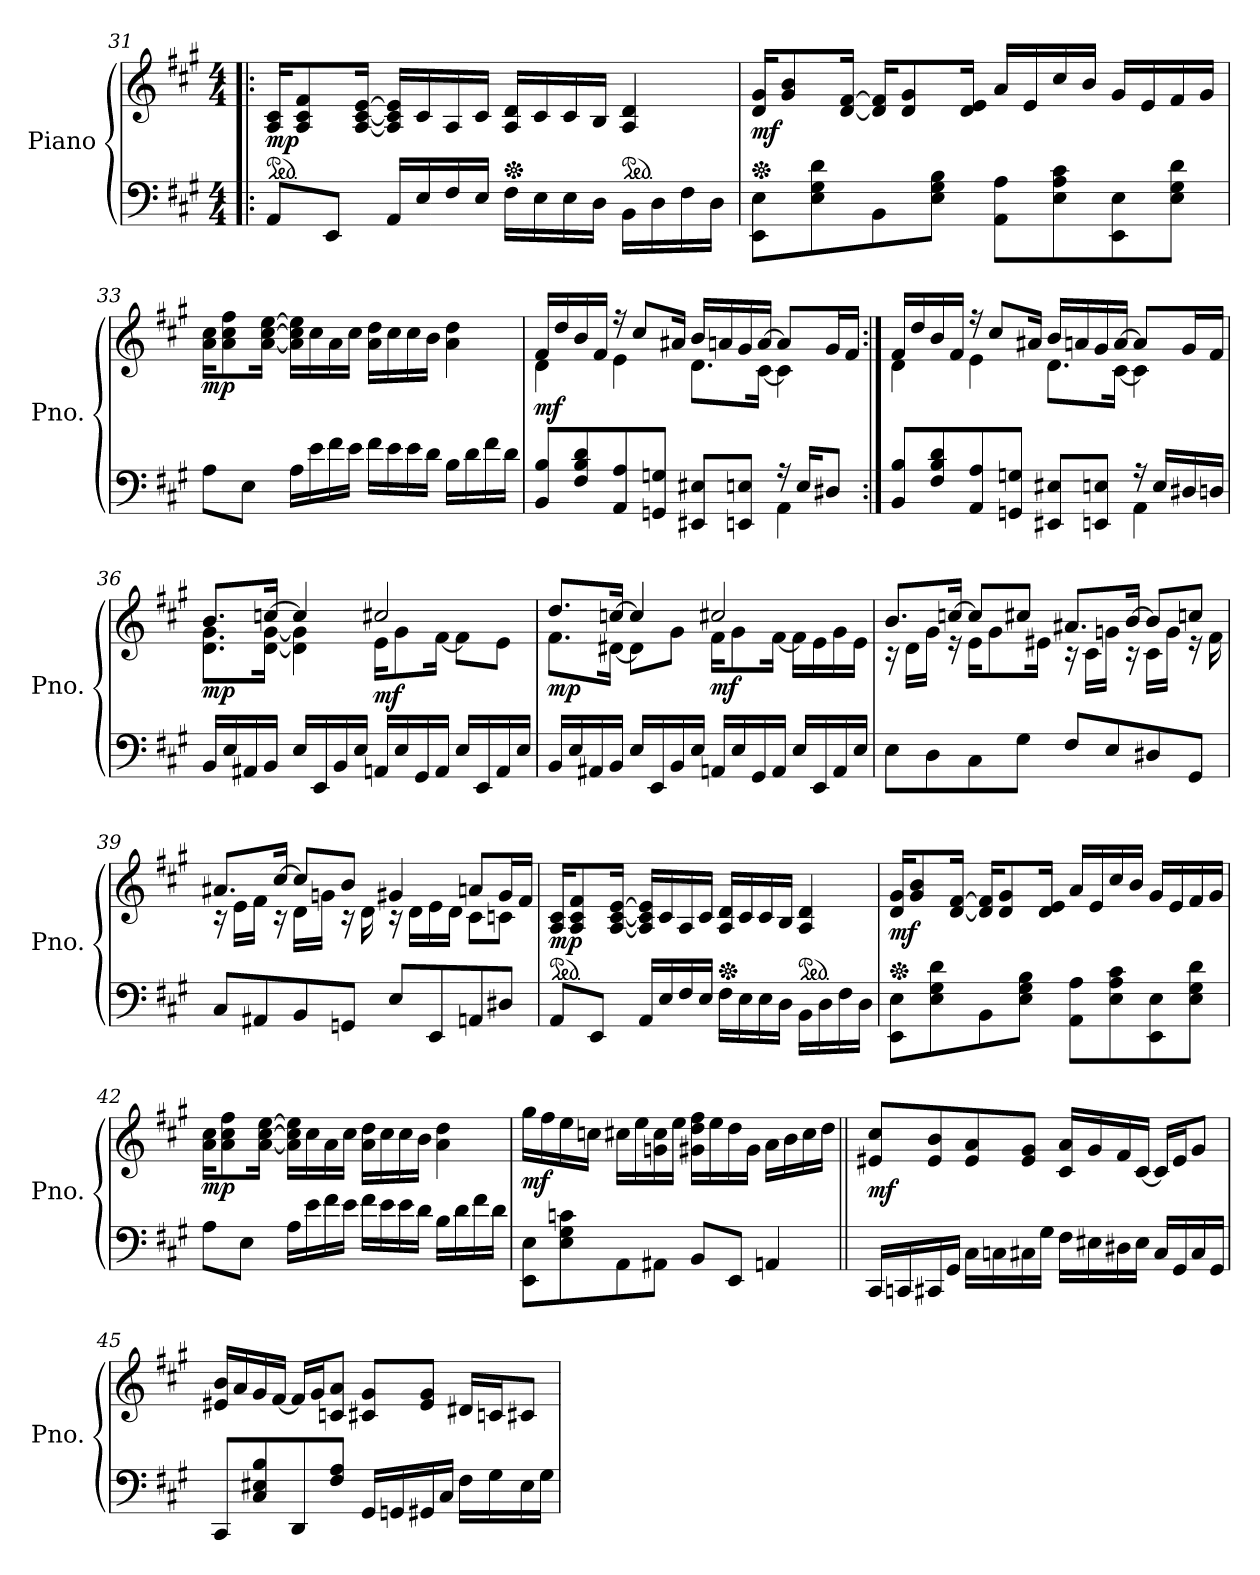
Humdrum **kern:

**kern	**kern	**dynam
*part1	*part1	*part1
*staff2	*staff1	*staff1/2
*I"Piano	*	*
*I'Pno.	*	*
!!LO:PB:g=z
*clefF4	*clefG2	*
*k[f#c#g#]	*k[f#c#g#]	*
*M4/4	*M4/4	*
*	*ped	*
=31!|:	=31!|:	=31!|:
!	!	!LO:DY:b
8AA/L	16A/ 16c#/KL	mp
.	8A/ 8c#/ 8f#/	.
8EE/J	.	.
.	[16A/ [16c#/ [16e/Jk	.
16AA/LL	16A/] 16c#/] 16e/]LL	.
16E/	16c#/	.
16F#/	16A/	.
16E/JJ	16c#/JJ	.
*	*Xped	*
16F#\LL	16A/ 16d/LL	.
16E\	16c#/	.
16E\	16c#/	.
16D\JJ	16B/JJ	.
*	*ped	*
16BB\LL	4A/ 4d/	.
16D\	.	.
16F#\	.	.
16D\JJ	.	.
=32	=32	=32
*	*Xped	*
!	!	!LO:DY:b
8EE\ 8E\L	16d/ 16g#/KL	mf
.	8g#/ 8b/	.
8E\ 8G#\ 8d\	.	.
.	[16d/ [16f#/Jk	.
8BB\	16d/] 16f#/]KL	.
.	8d/ 8g#/	.
8E\ 8G#\ 8B\J	.	.
.	16d/ 16e/Jk	.
8AA\ 8A\L	16a/LL	.
.	16e/	.
8E\ 8A\ 8c#\	16cc#/	.
.	16b/JJ	.
8EE\ 8E\	16g#/LL	.
.	16e/	.
8E\ 8G#\ 8d\J	16f#/	.
.	16g#/JJ	.
!!LO:LB:g=z
=33	=33	=33
!	!	!LO:DY:b
8A\L	16a\ 16cc#\KL	mp
.	8a\ 8cc#\ 8ff#\	.
8E\J	.	.
.	[16a\ [16cc#\ [16ee\Jk	.
16A\LL	16a\] 16cc#\] 16ee\]LL	.
16e\	16cc#\	.
16f#\	16a\	.
16e\JJ	16cc#\JJ	.
16f#\LL	16a\ 16dd\LL	.
16e\	16cc#\	.
16e\	16cc#\	.
16d\JJ	16b\JJ	.
16B\LL	4a\ 4dd\	.
16d\	.	.
16f#\	.	.
16d\JJ	.	.
=34	=34	=34
*^	*^	*
!	!	!	!	!LO:DY:b
8BB/ 8B/L	2.ryy	16f#/LL	4d\	mf
.	.	16dd/	.	.
8F#/ 8B/ 8d/	.	16b/	.	.
.	.	16f#/JJ	.	.
8AA/ 8A/	.	16r	4e\	.
.	.	8cc#/L	.	.
8GGn/ 8Gn/J	.	.	.	.
.	.	16a#X/Jk	.	.
8EE#X/ 8E#X/L	.	16b/LL	8.d\L	.
.	.	16an/	.	.
8EEn/ 8En/J	.	16g#/	.	.
.	.	[16a/JJ	[16c#\Jk	.
16r	4AA\	8a/L]	4c#\]	.
16E/KL	.	.	.	.
8D#X/J	.	16g#/L	.	.
.	.	16f#/JJ	.	.
!!LO:LB:g=z	!!
=35:|!	=35:|!	=35:|!	=35:|!	=35:|!
8BB/ 8B/L	2.ryy	16f#/LL	4d\	.
.	.	16dd/	.	.
8F#/ 8B/ 8d/	.	16b/	.	.
.	.	16f#/JJ	.	.
8AA/ 8A/	.	16r	4e\	.
.	.	8cc#/L	.	.
8GGn/ 8Gn/J	.	.	.	.
.	.	16a#X/Jk	.	.
8EE#X/ 8E#X/L	.	16b/LL	8.d\L	.
.	.	16an/	.	.
8EEn/ 8En/J	.	16g#/	.	.
.	.	[16a/JJ	[16c#\Jk	.
16r	4AA\	8a/L]	4c#\]	.
16E/LL	.	.	.	.
16D#X/	.	16g#/L	.	.
16Dn/JJ	.	16f#/JJ	.	.
*v	*v	*	*	*
=36	=36	=36	=36
!	!	!	!LO:DY:b
16BB/LL	8.b/L	8.d\ 8.g#\L	mp
16E/	.	.	.
16AA#X/	.	.	.
16BB/JJ	[16ccn/Jk	[16d\ [16g#\Jk	.
16E/LL	4cc/]	4d\] 4g#\]	.
16EE/	.	.	.
16BB/	.	.	.
16E/JJ	.	.	.
!	!	!	!LO:DY:b
16AAn/LL	2cc#X/	16e\KL	mf
16E/	.	8g#\	.
16GG#/	.	.	.
16AA/JJ	.	[16f#\Jk	.
16E/LL	.	8f#\L]	.
16EE/	.	.	.
16AA/	.	8e\J	.
16E/JJ	.	.	.
!!LO:LB:g=z	!!
=37	=37	=37	=37
!	!	!	!LO:DY:b
16BB/LL	8.dd/L	8.f#\L	mp
16E/	.	.	.
16AA#X/	.	.	.
16BB/JJ	[16ccn/Jk	[16d#X\Jk	.
16E/LL	4cc/]	8d#\L]	.
16EE/	.	.	.
16BB/	.	8g#\J	.
16E/JJ	.	.	.
!	!	!	!LO:DY:b
16AAn/LL	2cc#X/	16f#\KL	mf
16E/	.	8g#\	.
16GG#/	.	.	.
16AA/JJ	.	[16f#\Jk	.
16E/LL	.	16f#\LL]	.
16EE/	.	16e\	.
16AA/	.	16g#\	.
16E/JJ	.	16e\JJ	.
=38	=38	=38	=38
8E\L	8.b/L	16r	.
.	.	16d\LL	.
8D\	.	16g#\JJ	.
.	[16ccn/Jk	16r	.
8C#\	8cc/L]	16e\KL	.
.	.	8g#\	.
8G#\J	8cc#X/J	.	.
.	.	16e#X\Jk	.
8F#/L	8.a#X/L	16r	.
.	.	16c#\LL	.
8E/	.	16gn\JJ	.
.	[16b/Jk	16r	.
8D#X/	8b/L]	16c#\LL	.
.	.	16g\JJ	.
8GG#/J	8ccn/J	16r	.
.	.	16f#\	.
!!LO:LB:g=z	!!
=39	=39	=39	=39
8C#/L	8.a#X/L	16r	.
.	.	16e\LL	.
8AA#X/	.	16f#\JJ	.
.	[16cc#/Jk	16r	.
8BB/	8cc#/L]	16d\LL	.
.	.	16gn\JJ	.
8GGn/J	8b/J	16r	.
.	.	16d\	.
8E/L	4g#X/	16r	.
.	.	16d\LL	.
8EE/	.	16e\	.
.	.	16d\JJ	.
8AAn/	8an/L	8c#\L	.
8D#X/J	16g#/L	8cn\J	.
.	16f#/JJ	.	.
*	*v	*v	*
=40	=40	=40
*	*ped	*
!	!	!LO:DY:b
8AA/L	16A/ 16c#/KL	mp
.	8A/ 8c#/ 8f#/	.
8EE/J	.	.
.	[16A/ [16c#/ [16e/Jk	.
16AA/LL	16A/] 16c#/] 16e/]LL	.
16E/	16c#/	.
16F#/	16A/	.
16E/JJ	16c#/JJ	.
*	*Xped	*
16F#\LL	16A/ 16d/LL	.
16E\	16c#/	.
16E\	16c#/	.
16D\JJ	16B/JJ	.
*	*ped	*
16BB\LL	4A/ 4d/	.
16D\	.	.
16F#\	.	.
16D\JJ	.	.
!!LO:PB:g=z
=41	=41	=41
*	*Xped	*
!	!	!LO:DY:b
8EE\ 8E\L	16d/ 16g#/KL	mf
.	8g#/ 8b/	.
8E\ 8G#\ 8d\	.	.
.	[16d/ [16f#/Jk	.
8BB\	16d/] 16f#/]KL	.
.	8d/ 8g#/	.
8E\ 8G#\ 8B\J	.	.
.	16d/ 16e/Jk	.
8AA\ 8A\L	16a/LL	.
.	16e/	.
8E\ 8A\ 8c#\	16cc#/	.
.	16b/JJ	.
8EE\ 8E\	16g#/LL	.
.	16e/	.
8E\ 8G#\ 8d\J	16f#/	.
.	16g#/JJ	.
=42	=42	=42
!	!	!LO:DY:b
8A\L	16a\ 16cc#\KL	mp
.	8a\ 8cc#\ 8ff#\	.
8E\J	.	.
.	[16a\ [16cc#\ [16ee\Jk	.
16A\LL	16a\] 16cc#\] 16ee\]LL	.
16e\	16cc#\	.
16f#\	16a\	.
16e\JJ	16cc#\JJ	.
16f#\LL	16a\ 16dd\LL	.
16e\	16cc#\	.
16e\	16cc#\	.
16d\JJ	16b\JJ	.
16B\LL	4a\ 4dd\	.
16d\	.	.
16f#\	.	.
16d\JJ	.	.
!!LO:LB:g=z
=43	=43	=43
!	!	!LO:DY:b
8EE\ 8E\L	16gg#\LL	mf
.	16ff#\	.
8E\ 8G#\ 8cn\	16ee\	.
.	16ccn\JJ	.
8AA\	16cc#X\LL	.
.	16ee\	.
8AA#X\J	16gn\ 16cc#\	.
.	16ee\JJ	.
8BB/L	16g#X\ 16dd\ 16ff#\LL	.
.	16ee\	.
8EE/J	16dd\	.
.	16g#\JJ	.
4AAn/	16a\LL	.
.	16b\	.
.	16cc#\	.
.	16dd\JJ	.
=44||	=44||	=44||
!	!	!LO:DY:b
16CC#/LL	8e#X/ 8cc#/L	mf
16CCn/	.	.
16CC#X/	8e#/ 8b/	.
16GG#/JJ	.	.
16C#\LL	8e#/ 8a/	.
16Cn\	.	.
16C#X\	8e#/ 8g#/J	.
16G#\JJ	.	.
16F#\LL	16c#/ 16a/LL	.
16E#X\	16g#/	.
16D#X\	16f#/	.
16E#\JJ	[16c#/JJ	.
16C#/LL	16c#/LL]	.
16GG#/	16e#/J	.
16C#/	8g#/J	.
16GG#/JJ	.	.
!!LO:LB:g=z
=45	=45	=45
8CC#/L	16e#X/ 16b/LL	.
.	16a/	.
8C#/ 8E#X/ 8B/	16g#/	.
.	[16f#/JJ	.
8DD/	16f#/LL]	.
.	16g#/J	.
8F#/ 8A/J	8cn/ 8a/J	.
16GG#/LL	8c#X/ 8g#/L	.
16GGn/	.	.
16GG#X/	8e#/ 8g#/J	.
16C#/JJ	.	.
16F#\LL	16d#X/LL	.
16G#\	16cn/J	.
16E#\	8c#X/J	.
16G#\JJ	.	.
=	=	=
*-	*-	*-
